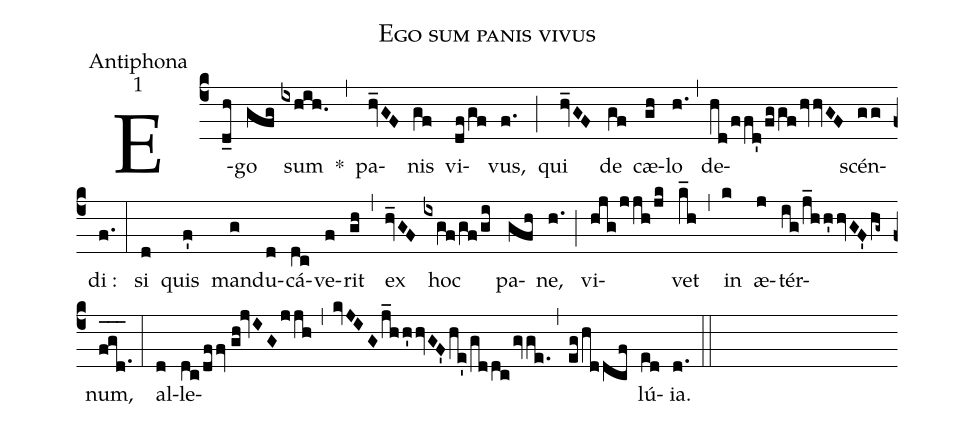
name:Ego sum panis vivus;
office-part:Antiphona;
mode:1;
%%
(c4) E(d_h)go(gfg) sum(ixhih.) *(,) pa(hv_GF)nis(gf) vi(df/gf)vus,(f.) (;) qui(hv_GF) de(gf) cæ(gh)lo(h.) (,) de(hd/ffd'/fggf/hvvGF)scén(gg)di :(f.) (:) si(d) quis(f') man(g)du(d)cá(dc)ve(f)rit(gh) (,) ex(hv_GF) hoc(ixgf/gf/gi) pa(gfh)ne,(h.) (;) vi(hjg/jjh/jk)vet(k_h) (,) in(k) æ(j)tér(ig/j_hh'hvGF'hg~)num,(f_[oh:h]g_[oh:h]d.1_[oh:h]) (:) al(d)le(dc/dffv//gh!jvIG/jjh,kvJIG/j_hh'hvGF'/he'/gddc/gvge.,eg/hddcf)lú(ed){ia}.(d.) (::)
